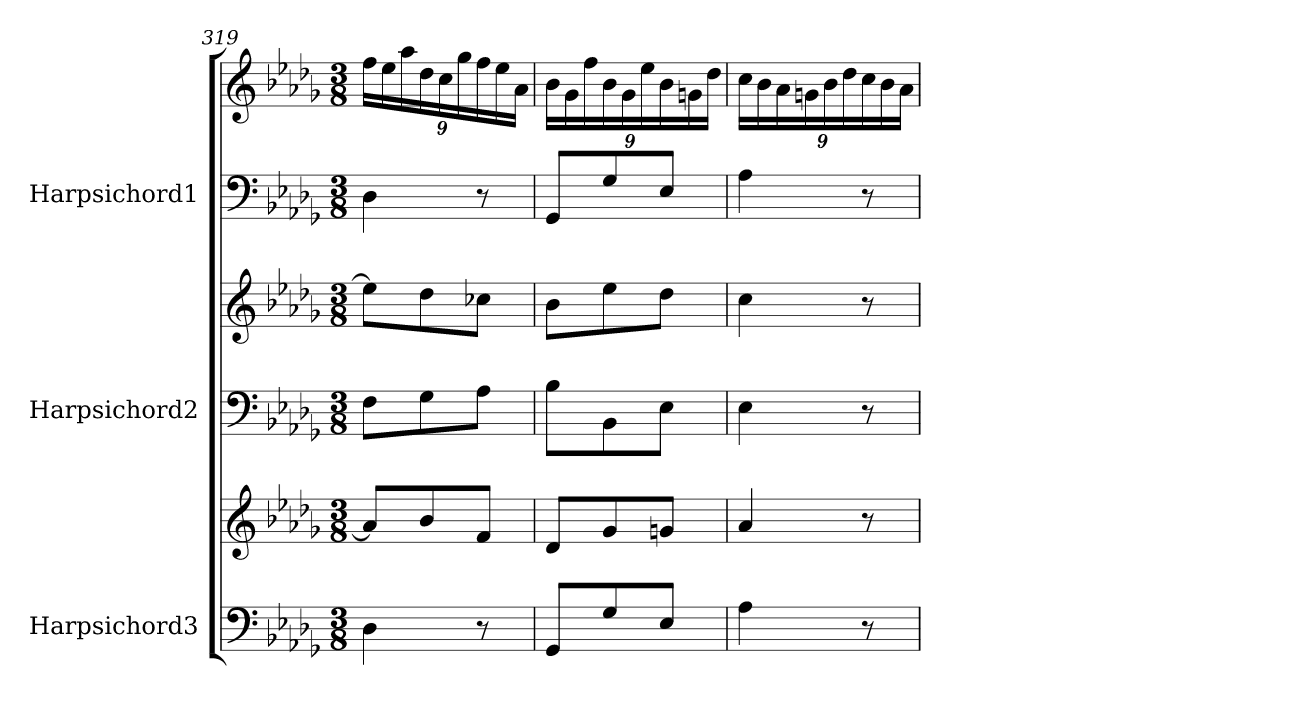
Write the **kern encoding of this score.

**kern	**kern	**kern	**kern	**kern	**kern
*part3	*part3	*part2	*part2	*part1	*part1
*staff6	*staff5	*staff4	*staff3	*staff2	*staff1
*I"Harpsichord3	*	*I"Harpsichord2	*	*I"Harpsichord1	*
*I'Hp	*	*I'Hp	*	*I'Hp	*
*clefF4	*clefG2	*clefF4	*clefG2	*clefF4	*clefG2
*k[b-e-a-d-g-]	*k[b-e-a-d-g-]	*k[b-e-a-d-g-]	*k[b-e-a-d-g-]	*k[b-e-a-d-g-]	*k[b-e-a-d-g-]
*M3/8	*M3/8	*M3/8	*M3/8	*M3/8	*M3/8
*	*	*	*	*	*Xbrackettup
=319	=319	=319	=319	=319	=319
4D-\	8a-/L]	8F\L	8ee-\L]	4D-\	24ff\LL
.	.	.	.	.	24ee-\
.	.	.	.	.	24aa-\
.	8b-/	8G-\	8dd-\	.	24dd-\
.	.	.	.	.	24cc\
.	.	.	.	.	24gg-\
8r	8f/J	8A-\J	8cc-X\J	8r	24ff\
.	.	.	.	.	24ee-\
.	.	.	.	.	24a-\JJ
=320	=320	=320	=320	=320	=320
8GG-/L	8d-/L	8B-\L	8b-\L	8GG-/L	24b-\LL
.	.	.	.	.	24g-\
.	.	.	.	.	24ff\
8G-/	8g-/	8BB-\	8ee-\	8G-/	24b-\
.	.	.	.	.	24g-\
.	.	.	.	.	24ee-\
8E-/J	8gn/J	8E-\J	8dd-\J	8E-/J	24b-\
.	.	.	.	.	24gn\
.	.	.	.	.	24dd-\JJ
=321	=321	=321	=321	=321	=321
4A-\	4a-/	4E-\	4cc\	4A-\	24cc\LL
.	.	.	.	.	24b-\
.	.	.	.	.	24a-\
.	.	.	.	.	24gn\
.	.	.	.	.	24b-\
.	.	.	.	.	24dd-\
8r	8r	8r	8r	8r	24cc\
.	.	.	.	.	24b-\
.	.	.	.	.	24a-\JJ
=	=	=	=	=	=
*-	*-	*-	*-	*-	*-
